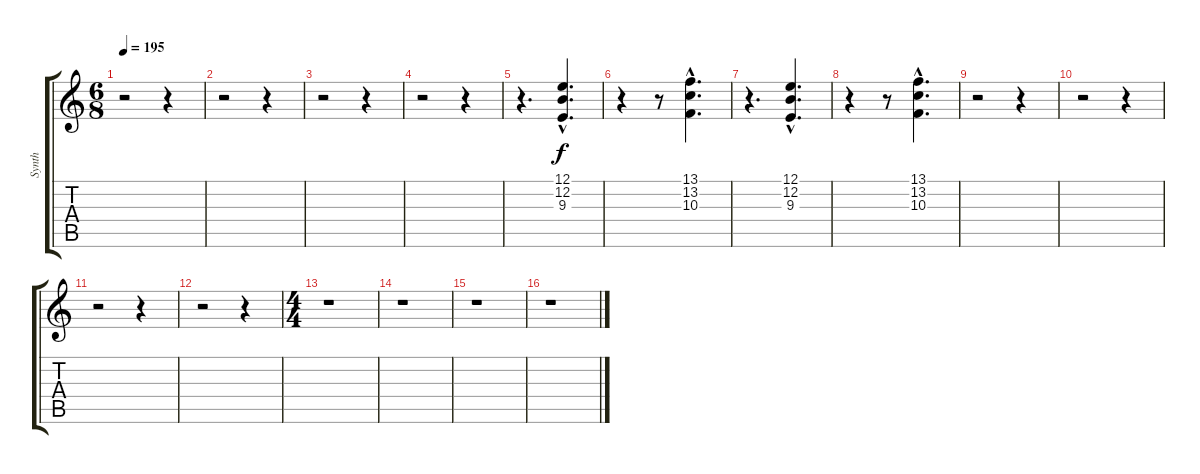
\track ("Synth" "Synth") {instrument stringensemble2}
\staff {score tabs}
\tuning (E4 B3 G3 D3 A2 E2) {hide}
\ts (6 8)
\tempo 195
\clef g2
\ks c
r.2{dy f} r.4 |
r.2 r.4 |
r.2 r.4 |
r.2 r.4 |
r.4{d volume 10} (12.1{hac} 12.2{hac} 9.3{hac}).4{d} |
r.4 r.8 (13.1{hac} 13.2{hac} 10.3{hac}).4{d} |
r.4{d} (12.1{hac} 12.2{hac} 9.3{hac}).4{d} |
r.4 r.8 (13.1{hac} 13.2{hac} 10.3{hac}).4{d} |
r.2 r.4 |
r.2 r.4 |
r.2 r.4 |
r.2 r.4 |
\ts (4 4)
r.1 |
r.1 |
r.1 |
r.1
